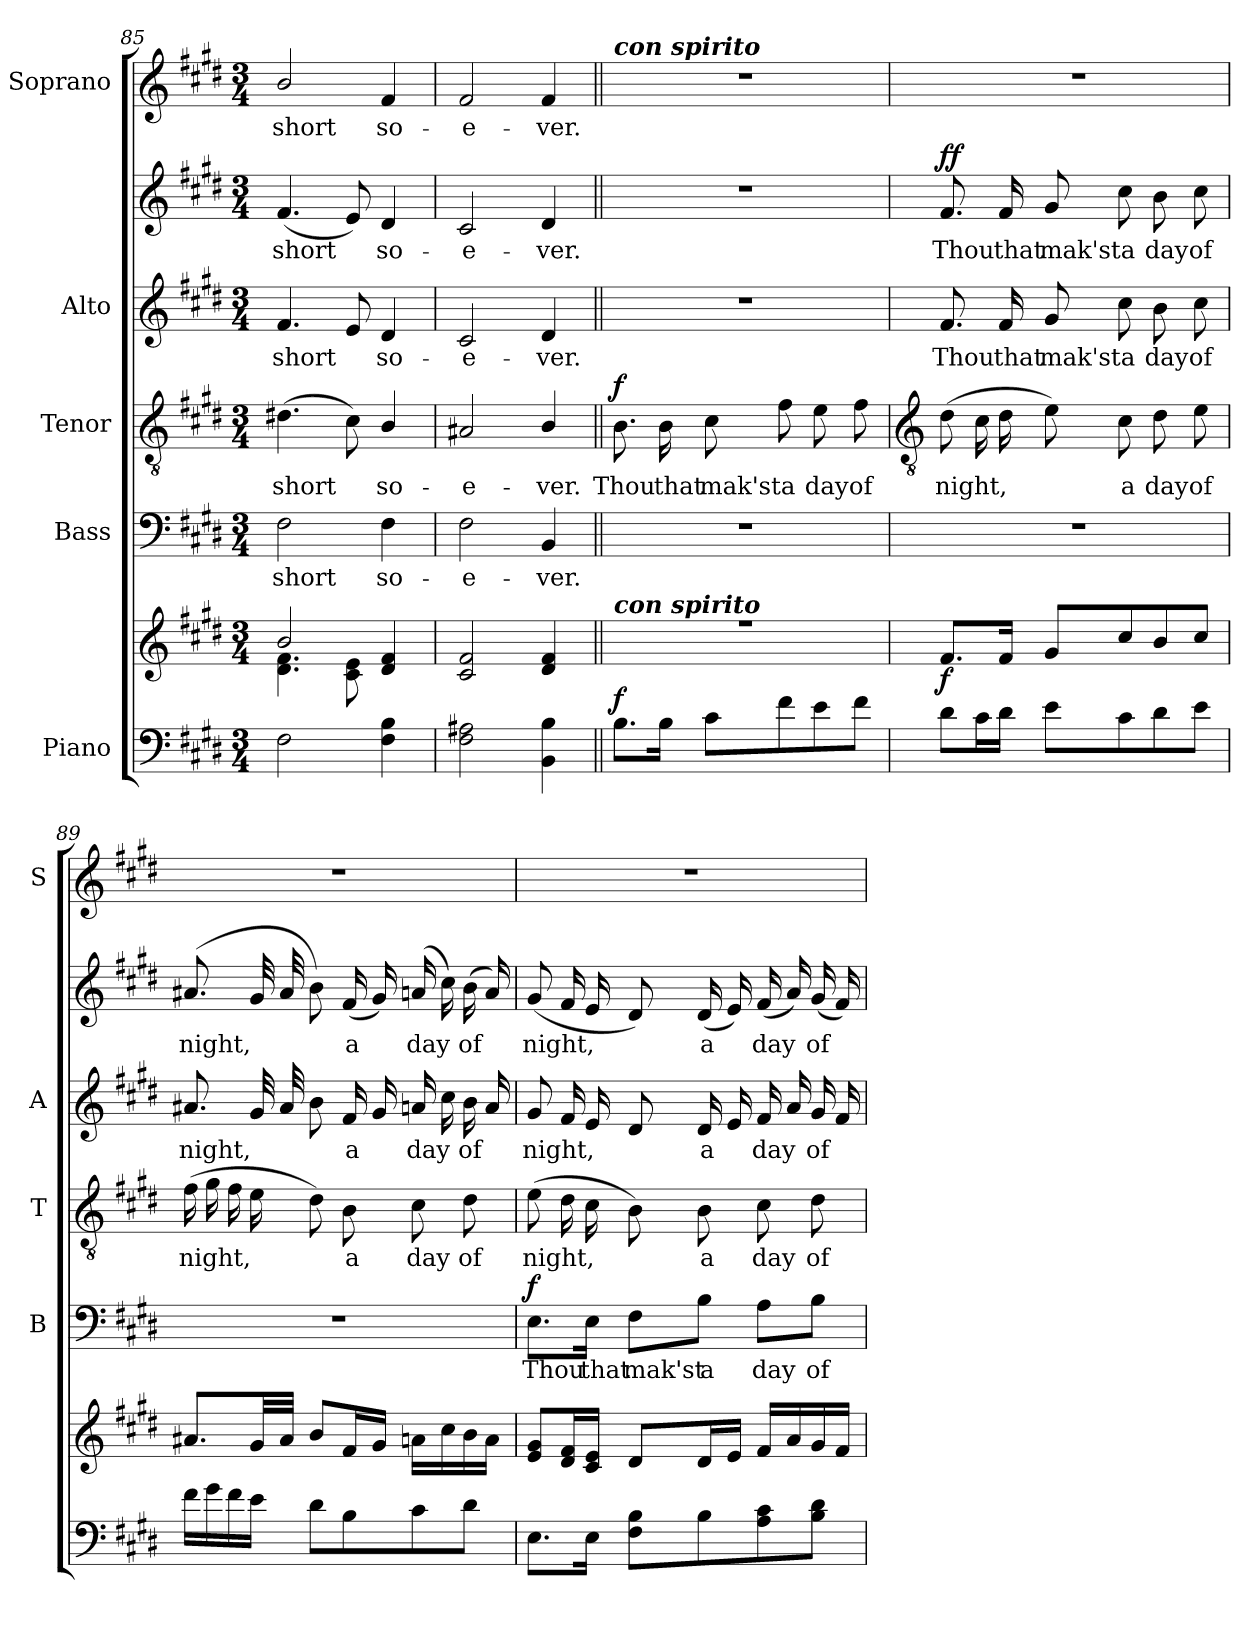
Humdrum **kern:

**kern	**kern	**dynam	**kern	**text	**dynam	**kern	**text	**dynam	**kern	**text	**kern	**text	**dynam	**kern	**text
*part5	*part5	*part5	*part4	*part4	*part4	*part3	*part3	*part3	*part2	*part2	*part2	*part2	*part2	*part1	*part1
*staff7	*staff6	*staff6/7	*staff5	*staff5	*staff5	*staff4	*staff4	*staff4	*staff3	*staff3	*staff2	*staff2	*staff2/3	*staff1	*staff1
*I"Piano	*	*	*I"Bass	*	*	*I"Tenor	*	*	*I"Alto	*	*	*	*	*I"Soprano	*
*	*	*	*I'B	*	*	*I'T	*	*	*I'A	*	*	*	*	*I'S	*
*clefF4	*clefG2	*	*clefF4	*	*	*clefGv2	*	*	*	*	*clefG2	*	*	*clefG2	*
*k[f#c#g#d#]	*k[f#c#g#d#]	*	*k[f#c#g#d#]	*	*	*k[f#c#g#d#]	*	*	*k[f#c#g#d#]	*	*k[f#c#g#d#]	*	*	*k[f#c#g#d#]	*
*E:	*E:	*	*E:	*	*	*E:	*	*	*E:	*	*E:	*	*	*E:	*
*M3/4	*M3/4	*	*M3/4	*	*	*M3/4	*	*	*M3/4	*	*M3/4	*	*	*M3/4	*
=85	=85	=85	=85	=85	=85	=85	=85	=85	=85	=85	=85	=85	=85	=85	=85
*	*^	*	*	*	*	*	*	*	*	*	*	*	*	*	*
!	!	!	!	!	!LO:LY:b	!	!	!LO:LY:b	!	!	!LO:LY:b	!	!LO:LY:b	!	!	!LO:LY:b
2F#	2b/	4.d#\ 4.f#\	.	2F#	short	.	(>4.d#X	short	.	4.f#	short	(<4.f#	short	.	2b/	short
.	.	8c#\ 8e\	.	.	.	.	8c#)	.	.	8e	.	8e)	.	.	.	.
!	!	!	!	!	!LO:LY:b	!	!	!LO:LY:b	!	!	!LO:LY:b	!	!LO:LY:b	!	!	!LO:LY:b
4F# 4B	4d# 4f#	4ryy	.	4F#	so-	.	4B/	so-	.	4d#	so-	4d#	so-	.	4f#	so-
=86	=86	=86	=86	=86	=86	=86	=86	=86	=86	=86	=86	=86	=86	=86	=86	=86
!	!	!LO:N:vis=1	!	!	!LO:LY:b	!	!	!LO:LY:b	!	!	!LO:LY:b	!	!LO:LY:b	!	!	!LO:LY:b
2F# 2A#X	2c# 2f#	2.ryy	.	2F#	-e-	.	2A#X	-e-	.	2c#	-e-	2c#	-e-	.	2f#	-e-
!	!	!	!	!	!LO:LY:b	!	!	!LO:LY:b	!	!	!LO:LY:b	!	!LO:LY:b	!	!	!LO:LY:b
4BB\ 4B\	4d# 4f#	.	.	4BB/	-ver.	.	4B/	-ver.	.	4d#	-ver.	4d#	-ver.	.	4f#	-ver.
=87||	=87||	=87||	=87||	=87||	=87||	=87||	=87||	=87||	=87||	=87||	=87||	=87||	=87||	=87||	=87||	=87||
!	!	!	!	!	!	!	!	!	!	!	!	!	!	!	!LO:TX:a:Bi:t=con spirito	!
!	!LO:TX:a:Bi:t=con spirito	!	!	!	!	!	!	!	!	!	!	!	!	!	!	!
!	!LO:N:vis=1	!LO:N:vis=1	!LO:DY:a=2	!LO:N:vis=1	!	!	!	!LO:LY:b	!LO:DY:b	!LO:N:vis=1	!	!LO:N:vis=1	!	!	!LO:N:vis=1	!
8.BL	2.r	2.ryy	f	2.r	.	.	8.B	Thou	f	2.r	.	2.r	.	.	2.r	.
!	!	!	!	!	!	!	!	!LO:LY:b	!	!	!	!	!	!	!	!
16BJ	.	.	.	.	.	.	16B	that	.	.	.	.	.	.	.	.
!	!	!	!	!	!	!	!	!LO:LY:b	!	!	!	!	!	!	!	!
8c#L	.	.	.	.	.	.	8c#	mak'st	.	.	.	.	.	.	.	.
!	!	!	!	!	!	!	!	!LO:LY:b	!	!	!	!	!	!	!	!
8f#	.	.	.	.	.	.	8f#	a	.	.	.	.	.	.	.	.
!	!	!	!	!	!	!	!	!LO:LY:b	!	!	!	!	!	!	!	!
8e	.	.	.	.	.	.	8e	day	.	.	.	.	.	.	.	.
!	!	!	!	!	!	!	!	!LO:LY:b	!	!	!	!	!	!	!	!
8f#J	.	.	.	.	.	.	8f#	of	.	.	.	.	.	.	.	.
*	*v	*v	*	*	*	*	*	*	*	*	*	*	*	*	*	*
!!LO:LB:g=z
=88	=88	=88	=88	=88	=88	=88	=88	=88	=88	=88	=88	=88	=88	=88	=88
*	*	*	*	*	*	*clefGv2	*	*	*	*	*	*	*	*	*
!	!	!LO:DY:b	!LO:N:vis=1	!	!	!	!LO:LY:b	!	!	!LO:LY:b	!	!LO:LY:b	!LO:DY:b=2	!LO:N:vis=1	!
!	!	!	!	!	!	!	!	!	!	!	!	!	!LO:DY:n=1:b	!	!
8d#L	8.f#L	f	2.r	.	.	(>8d#L	night,	.	8.f#	Thou	8.f#	Thou	f f	2.r	.
16c#L	.	.	.	.	.	16c#L	.	.	.	.	.	.	.	.	.
!	!	!	!	!	!	!	!	!	!	!LO:LY:b	!	!LO:LY:b	!	!	!
16d#JJ	16f#J	.	.	.	.	16d#	.	.	16f#	that	16f#	that	.	.	.
!	!	!	!	!	!	!	!	!	!	!LO:LY:b	!	!LO:LY:b	!	!	!
8eL	8g#L	.	.	.	.	8eJ)	.	.	8g#	mak'st	8g#	mak'st	.	.	.
!	!	!	!	!	!	!	!LO:LY:b	!	!	!LO:LY:b	!	!LO:LY:b	!	!	!
8c#	8cc#	.	.	.	.	8c#	a	.	8cc#	a	8cc#	a	.	.	.
!	!	!	!	!	!	!	!LO:LY:b	!	!	!LO:LY:b	!	!LO:LY:b	!	!	!
8d#	8b	.	.	.	.	8d#	day	.	8b	day	8b	day	.	.	.
!	!	!	!	!	!	!	!LO:LY:b	!	!	!LO:LY:b	!	!LO:LY:b	!	!	!
8eJ	8cc#J	.	.	.	.	8e	of	.	8cc#	of	8cc#	of	.	.	.
=89	=89	=89	=89	=89	=89	=89	=89	=89	=89	=89	=89	=89	=89	=89	=89
!	!	!	!LO:N:vis=1	!	!	!	!LO:LY:b	!	!	!LO:LY:b	!	!LO:LY:b	!	!LO:N:vis=1	!
16f#LL	8.a#XL	.	2.r	.	.	(>16f#LL	night,	.	8.a#XL	night,	(<8.a#XL	night,	.	2.r	.
16g#	.	.	.	.	.	16g#	.	.	.	.	.	.	.	.	.
16f#	.	.	.	.	.	16f#	.	.	.	.	.	.	.	.	.
16eJJ	32g#LL	.	.	.	.	16e	.	.	32g#LL	.	32g#LL	.	.	.	.
.	32a#JJJ	.	.	.	.	.	.	.	32a#	.	32a#	.	.	.	.
8d#L	8bL	.	.	.	.	8d#J)	.	.	8bJ	.	8bJ)	.	.	.	.
!	!	!	!	!	!	!	!LO:LY:b	!	!	!LO:LY:b	!	!LO:LY:b	!	!	!
8B	16f#L	.	.	.	.	8B	a	.	16f#LL	a	(<16f#LL	a	.	.	.
.	16g#JJ	.	.	.	.	.	.	.	16g#JJ	.	16g#JJ)	.	.	.	.
!	!	!	!	!	!	!	!LO:LY:b	!	!	!LO:LY:b	!	!LO:LY:b	!	!	!
8c#	16anLL	.	.	.	.	8c#	day	.	16anLL	day	(>16anLL	day	.	.	.
.	16cc#	.	.	.	.	.	.	.	16cc#JJ	.	16cc#JJ)	.	.	.	.
!	!	!	!	!	!	!	!LO:LY:b	!	!	!LO:LY:b	!	!LO:LY:b	!	!	!
8d#J	16b	.	.	.	.	8d#	of	.	16bLL	of	(<16bLL	of	.	.	.
.	16aJJ	.	.	.	.	.	.	.	16aJJ	.	16aJJ)	.	.	.	.
=90	=90	=90	=90	=90	=90	=90	=90	=90	=90	=90	=90	=90	=90	=90	=90
!	!	!	!	!LO:LY:b	!LO:DY:b	!	!LO:LY:b	!	!	!LO:LY:b	!	!LO:LY:b	!	!LO:N:vis=1	!
8.EL	8e 8g#L	.	8.E\L	Thou	f	(>8eL	night,	.	8g#L	night,	(<8g#L	night,	.	2.r	.
.	16d# 16f#L	.	.	.	.	16d#L	.	.	16f#L	.	16f#L	.	.	.	.
!	!	!	!	!LO:LY:b	!	!	!	!	!	!	!	!	!	!	!
16EJ	16c# 16eJJ	.	16E\Jk	that	.	16c#	.	.	16e	.	16e	.	.	.	.
!	!	!	!	!LO:LY:b	!	!	!	!	!	!	!	!	!	!	!
8F# 8BL	8d#L	.	8F#\L	mak'st	.	8BJ)	.	.	8d#J	.	8d#J)	.	.	.	.
!	!	!	!	!LO:LY:b	!	!	!LO:LY:b	!	!	!LO:LY:b	!	!LO:LY:b	!	!	!
8B	16d#L	.	8B\J	a	.	8B	a	.	16d#LL	a	(<16d#LL	a	.	.	.
.	16eJJ	.	.	.	.	.	.	.	16eJJ	.	16eJJ)	.	.	.	.
!	!	!	!	!LO:LY:b	!	!	!LO:LY:b	!	!	!LO:LY:b	!	!LO:LY:b	!	!	!
8A 8c#	16f#LL	.	8A\L	day	.	8c#	day	.	16f#LL	day	(<16f#LL	day	.	.	.
.	16a	.	.	.	.	.	.	.	16aJJ	.	16aJJ)	.	.	.	.
!	!	!	!	!LO:LY:b	!	!	!LO:LY:b	!	!	!LO:LY:b	!	!LO:LY:b	!	!	!
8B 8d#J	16g#	.	8B\J	of	.	8d#	of	.	16g#LL	of	(<16g#LL	of	.	.	.
.	16f#JJ	.	.	.	.	.	.	.	16f#JJ	.	16f#JJ)	.	.	.	.
=	=	=	=	=	=	=	=	=	=	=	=	=	=	=	=
*-	*-	*-	*-	*-	*-	*-	*-	*-	*-	*-	*-	*-	*-	*-	*-
